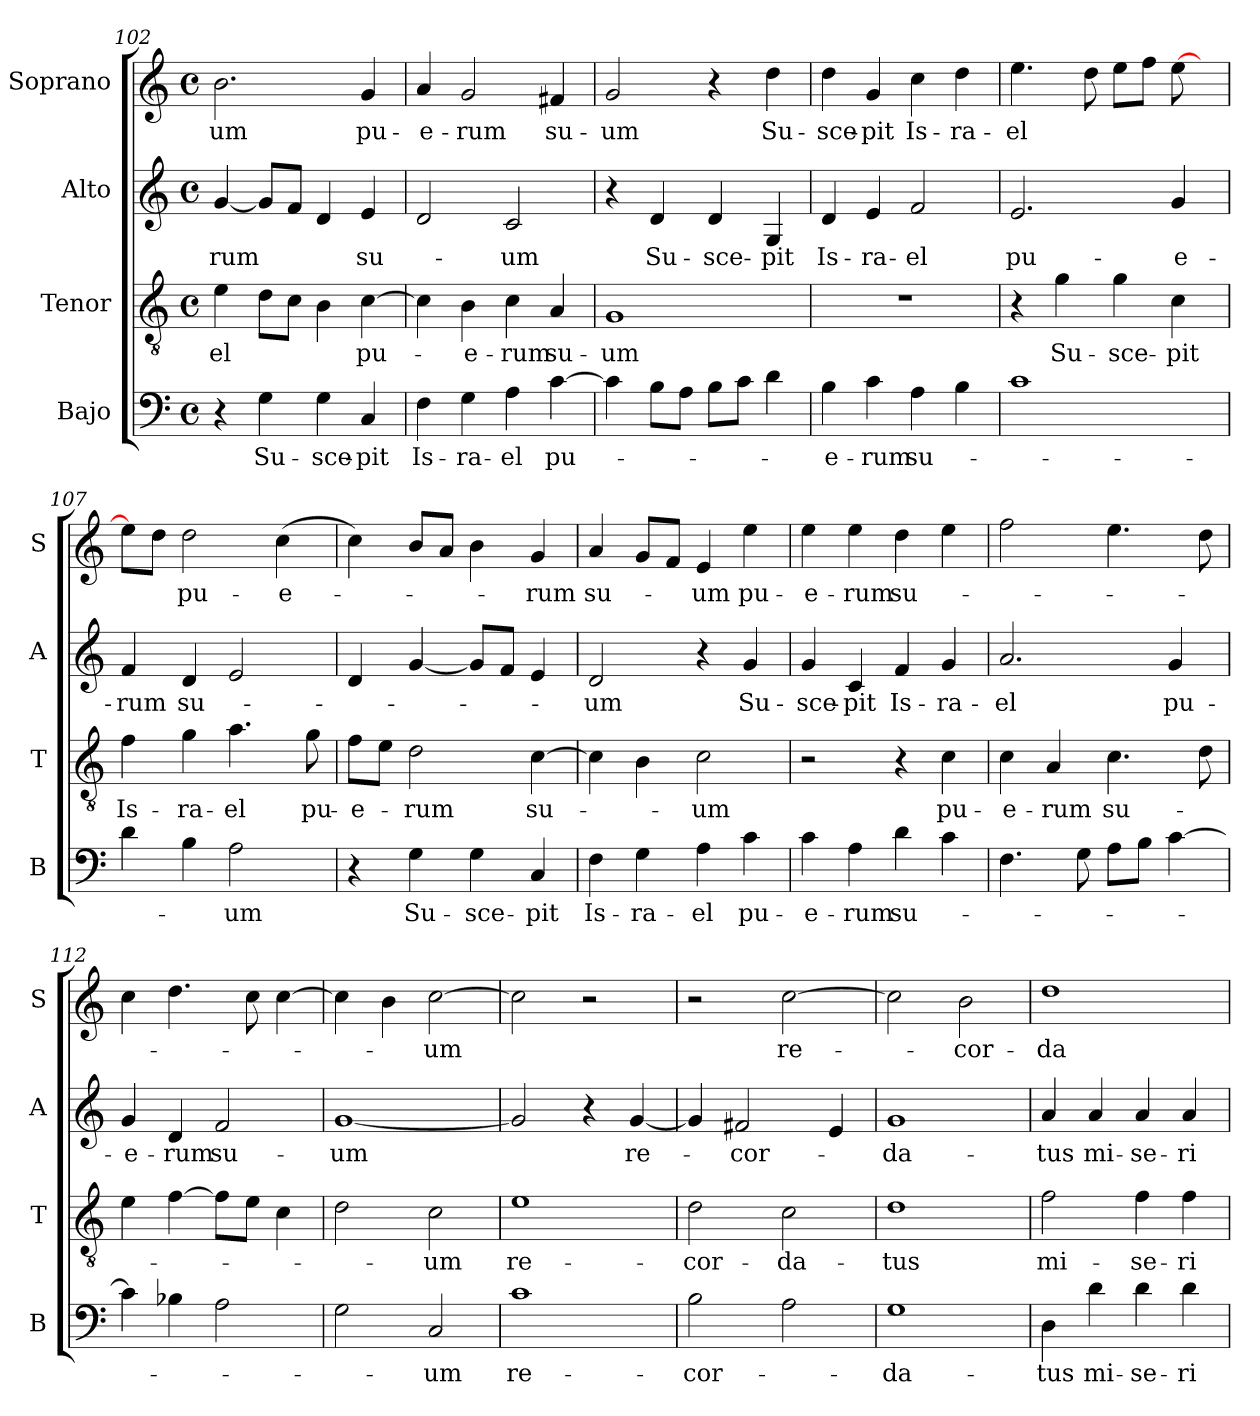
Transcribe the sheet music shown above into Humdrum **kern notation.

**kern	**text	**kern	**text	**kern	**text	**kern	**text
*part4	*part4	*part3	*part3	*part2	*part2	*part1	*part1
*staff4	*staff4	*staff3	*staff3	*staff2	*staff2	*staff1	*staff1
*I"Bajo	*	*I"Tenor	*	*I"Alto	*	*I"Soprano	*
*I'B	*	*I'T	*	*I'A	*	*I'S	*
*clefF4	*	*clefGv2	*	*clefG2	*	*clefG2	*
*ITrd7c12	*	*	*	*	*	*	*
*k[]	*	*k[]	*	*k[]	*	*k[]	*
*C:	*	*C:	*	*C:	*	*C:	*
*M4/4	*	*M4/4	*	*M4/4	*	*M4/4	*
*met(c)	*	*met(c)	*	*met(c)	*	*met(c)	*
=102	=102	=102	=102	=102	=102	=102	=102
4r	.	4e\	-el	[4g/	-rum	2.b\	-um
4GG\	Su-	8d\L	.	8g/L]	.	.	.
.	.	8c\J	.	8f/J	.	.	.
4GG\	-sce-	4B\	.	4d/	.	.	.
4CC/	-pit	[4c\	pu-	4e/	su-	4g/	pu-
!!LO:LB:g=z
=103	=103	=103	=103	=103	=103	=103	=103
4FF\	Is-	4c\]	.	2d/	.	4a/	-e-
4GG\	-ra-	4B\	-e-	.	.	2g/	-rum
4AA\	-el	4c\	-rum	2c/	-um	.	.
[4C\	pu-	4A/	su-	.	.	4f#X/	su-
=104	=104	=104	=104	=104	=104	=104	=104
4C\]	.	1G	-um	4r	.	2g/	-um
8BB\L	.	.	.	4d/	Su-	.	.
8AA\J	.	.	.	.	.	.	.
8BB\L	.	.	.	4d/	-sce-	4r	.
8C\J	.	.	.	.	.	.	.
4D\	.	.	.	4G/	-pit	4dd\	Su-
=105	=105	=105	=105	=105	=105	=105	=105
4BB\	-e-	1r	.	4d/	Is-	4dd\	-sce-
4C\	-rum	.	.	4e/	-ra-	4g/	-pit
4AA\	su-	.	.	2f/	-el	4cc\	Is-
4BB\	.	.	.	.	.	4dd\	-ra-
=106	=106	=106	=106	=106	=106	=106	=106
1C	.	4r	.	2.e/	pu-	4.ee\	-el
.	.	4g\	Su-	.	.	.	.
.	.	.	.	.	.	8dd\	.
.	.	4g\	-sce-	.	.	8ee\L	.
.	.	.	.	.	.	8ff\J	.
.	.	4c\	-pit	4g/	-e-	[8ee\	.
.	.	.	.	.	.	8ryy	.
=107	=107	=107	=107	=107	=107	=107	=107
4D\	.	4f\	Is-	4f/	-rum	8ee\L]	.
.	.	.	.	.	.	8dd\J	.
4BB\	.	4g\	-ra-	4d/	su-	2dd\	pu-
2AA\	-um	4.a\	-el	2e/	.	.	.
.	.	.	.	.	.	(4cc\	-e-
.	.	8g\	pu-	.	.	.	.
!!LO:PB:g=z
=108	=108	=108	=108	=108	=108	=108	=108
4r	.	8f\L	-e-	4d/	.	4cc\)	.
.	.	8e\J	.	.	.	.	.
4GG\	Su-	2d\	-rum	[4g/	.	8b/L	.
.	.	.	.	.	.	8a/J	.
4GG\	-sce-	.	.	8g/L]	.	4b\	.
.	.	.	.	8f/J	.	.	.
4CC/	-pit	[4c\	su-	4e/	.	4g/	-rum
=109	=109	=109	=109	=109	=109	=109	=109
4FF\	Is-	4c\]	.	2d/	-um	4a/	su-
4GG\	-ra-	4B\	.	.	.	8g/L	.
.	.	.	.	.	.	8f/J	.
4AA\	-el	2c\	-um	4r	.	4e/	-um
4C\	pu-	.	.	4g/	Su-	4ee\	pu-
=110	=110	=110	=110	=110	=110	=110	=110
4C\	-e-	2r	.	4g/	-sce-	4ee\	-e-
4AA\	-rum	.	.	4c/	-pit	4ee\	-rum
4D\	su-	4r	.	4f/	Is-	4dd\	su-
4C\	.	4c\	pu-	4g/	-ra-	4ee\	.
=111	=111	=111	=111	=111	=111	=111	=111
4.FF\	.	4c\	-e-	2.a/	-el	2ff\	.
.	.	4A/	-rum	.	.	.	.
8GG\	.	.	.	.	.	.	.
8AA\L	.	4.c\	su-	.	.	4.ee\	.
8BB\J	.	.	.	.	.	.	.
[4C\	.	.	.	4g/	pu-	.	.
.	.	8d\	.	.	.	8dd\	.
=112	=112	=112	=112	=112	=112	=112	=112
4C\]	.	4e\	.	4g/	-e-	4cc\	.
4BB-X\	.	[4f\	.	4d/	-rum	4.dd\	.
2AA\	.	8f\L]	.	2f/	su-	.	.
.	.	8e\J	.	.	.	8cc\	.
.	.	4c\	.	.	.	[4cc\	.
!!LO:LB:g=z
=113	=113	=113	=113	=113	=113	=113	=113
2GG\	.	2d\	.	[1g	-um	4cc\]	.
.	.	.	.	.	.	4b\	.
2CC/	-um	2c\	-um	.	.	[2cc\	-um
=114	=114	=114	=114	=114	=114	=114	=114
1C	re-	1e	re-	2g/]	.	2cc\]	.
.	.	.	.	4r	.	2r	.
.	.	.	.	[4g/	re-	.	.
=115	=115	=115	=115	=115	=115	=115	=115
2BB\	-cor-	2d\	-cor-	4g/]	.	2r	.
.	.	.	.	2f#X/	-cor-	.	.
2AA\	.	2c\	-da-	.	.	[2cc\	re-
.	.	.	.	4e/	.	.	.
=116	=116	=116	=116	=116	=116	=116	=116
1GG	-da-	1d	-tus	1g	-da-	2cc\]	.
.	.	.	.	.	.	2b\	-cor-
=117	=117	=117	=117	=117	=117	=117	=117
4DD\	-tus	2f\	mi-	4a/	-tus	1dd	-da-
4D\	mi-	.	.	4a/	mi-	.	.
4D\	-se-	4f\	-se-	4a/	-se-	.	.
4D\	-ri-	4f\	-ri-	4a/	-ri-	.	.
=	=	=	=	=	=	=	=
*-	*-	*-	*-	*-	*-	*-	*-
